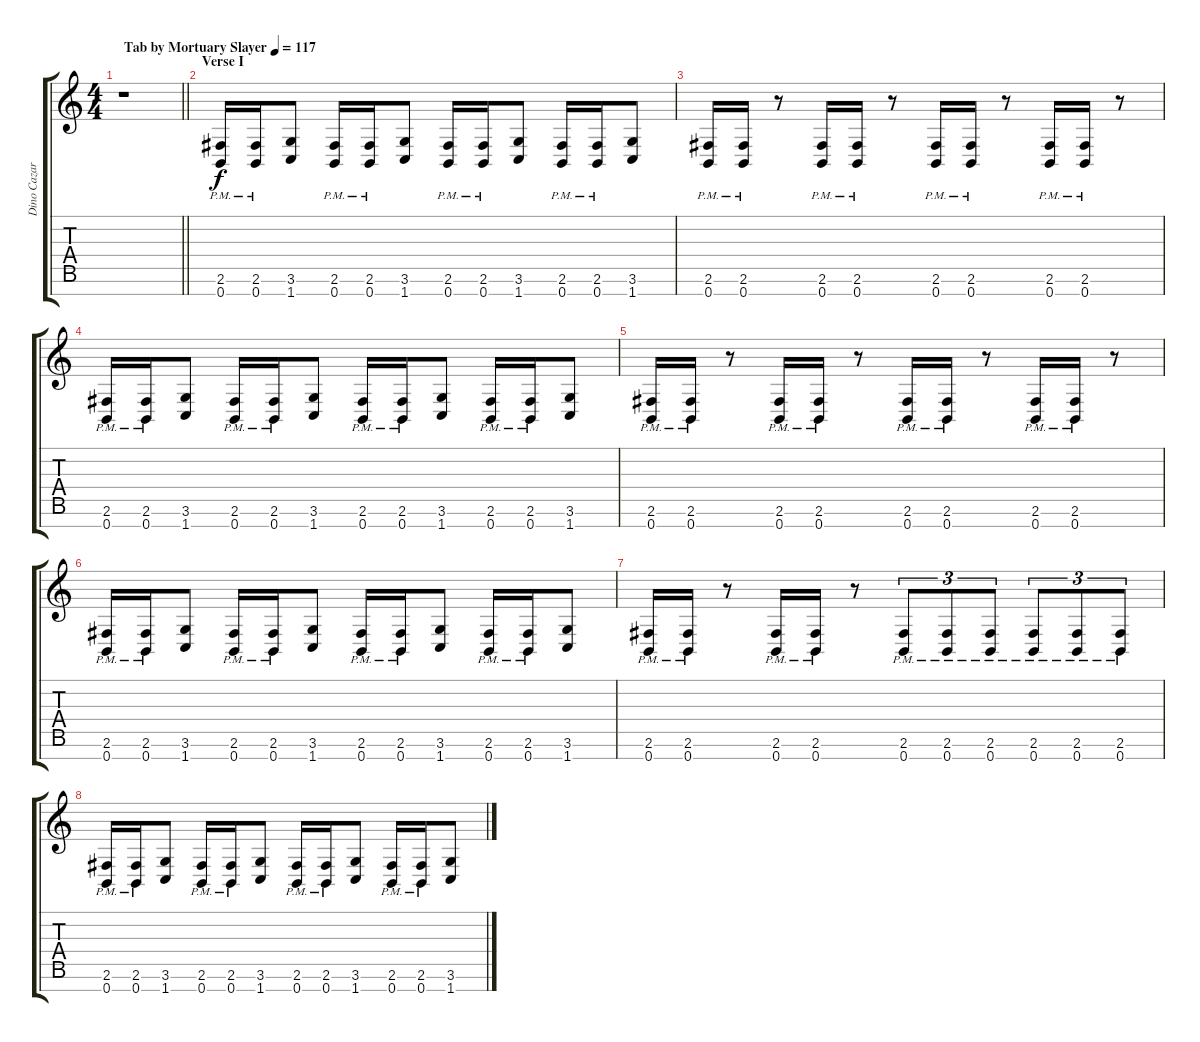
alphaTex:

\track ("Dino Cazares" "Dino Cazar") {instrument overdrivenguitar}
\staff {score tabs}
\tuning (E4 B3 G3 D3 A2 E2 B1) {hide}
\ts (4 4)
\tempo (117 "Tab by Mortuary Slayer")
\clef g2
\barLineRight lightlight
\ks c
r.1{dy f instrument overdrivenguitar} |
\section ("" "Verse I")
(2.6{pm} 0.7{pm}).16 (2.6{pm} 0.7{pm}).16 (3.6 1.7).8 (2.6{pm} 0.7{pm}).16 (2.6{pm} 0.7{pm}).16 (3.6 1.7).8 (2.6{pm} 0.7{pm}).16 (2.6{pm} 0.7{pm}).16 (3.6 1.7).8 (2.6{pm} 0.7{pm}).16 (2.6{pm} 0.7{pm}).16 (3.6 1.7).8 |
(2.6{pm} 0.7{pm}).16 (2.6{pm} 0.7{pm}).16 r.8 (2.6{pm} 0.7{pm}).16 (2.6{pm} 0.7{pm}).16 r.8 (2.6{pm} 0.7{pm}).16 (2.6{pm} 0.7{pm}).16 r.8 (2.6{pm} 0.7{pm}).16 (2.6{pm} 0.7{pm}).16 r.8 |
(2.6{pm} 0.7{pm}).16 (2.6{pm} 0.7{pm}).16 (3.6 1.7).8 (2.6{pm} 0.7{pm}).16 (2.6{pm} 0.7{pm}).16 (3.6 1.7).8 (2.6{pm} 0.7{pm}).16 (2.6{pm} 0.7{pm}).16 (3.6 1.7).8 (2.6{pm} 0.7{pm}).16 (2.6{pm} 0.7{pm}).16 (3.6 1.7).8 |
(2.6{pm} 0.7{pm}).16 (2.6{pm} 0.7{pm}).16 r.8 (2.6{pm} 0.7{pm}).16 (2.6{pm} 0.7{pm}).16 r.8 (2.6{pm} 0.7{pm}).16 (2.6{pm} 0.7{pm}).16 r.8 (2.6{pm} 0.7{pm}).16 (2.6{pm} 0.7{pm}).16 r.8 |
(2.6{pm} 0.7{pm}).16 (2.6{pm} 0.7{pm}).16 (3.6 1.7).8 (2.6{pm} 0.7{pm}).16 (2.6{pm} 0.7{pm}).16 (3.6 1.7).8 (2.6{pm} 0.7{pm}).16 (2.6{pm} 0.7{pm}).16 (3.6 1.7).8 (2.6{pm} 0.7{pm}).16 (2.6{pm} 0.7{pm}).16 (3.6 1.7).8 |
(2.6{pm} 0.7{pm}).16 (2.6{pm} 0.7{pm}).16 r.8 (2.6{pm} 0.7{pm}).16 (2.6{pm} 0.7{pm}).16 r.8 (2.6{pm} 0.7{pm}).8{tu (3 2)} (2.6{pm} 0.7{pm}).8{tu (3 2)} (2.6{pm} 0.7{pm}).8{tu (3 2)} (2.6{pm} 0.7{pm}).8{tu (3 2)} (2.6{pm} 0.7{pm}).8{tu (3 2)} (2.6{pm} 0.7{pm}).8{tu (3 2)} |
(2.6{pm} 0.7{pm}).16 (2.6{pm} 0.7{pm}).16 (3.6 1.7).8 (2.6{pm} 0.7{pm}).16 (2.6{pm} 0.7{pm}).16 (3.6 1.7).8 (2.6{pm} 0.7{pm}).16 (2.6{pm} 0.7{pm}).16 (3.6 1.7).8 (2.6{pm} 0.7{pm}).16 (2.6{pm} 0.7{pm}).16 (3.6 1.7).8
